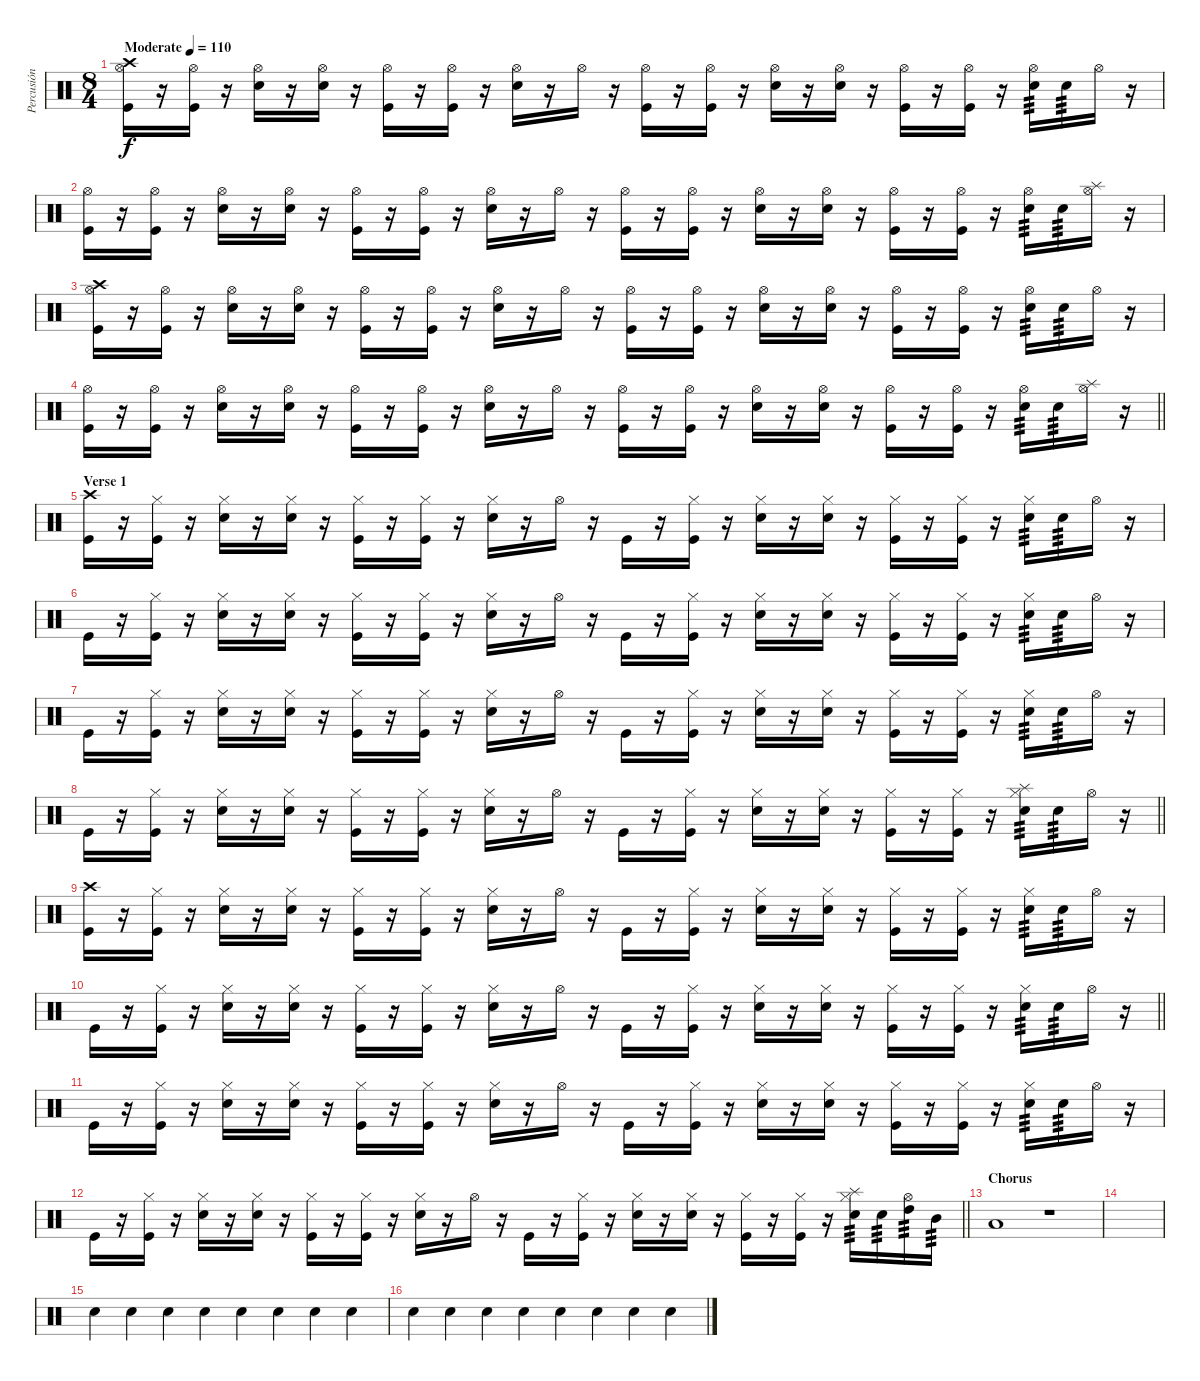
\track ("Percusión" "Percusión") {instrument percussion}
\staff {score}
\articulation defaults
\ts (8 4)
\tempo (110 "Moderate")
\clef neutral
\ks c
("Crash high (hit)" "Hi-Hat (open)" "Kick (hit)").16{dy f} r.16 ("Hi-Hat (open)" "Kick (hit)").16 r.16 ("Hi-Hat (open)" "Electric Snare (hit)").16 r.16 ("Hi-Hat (open)" "Electric Snare (hit)").16 r.16 ("Hi-Hat (open)" "Kick (hit)").16 r.16 ("Hi-Hat (open)" "Kick (hit)").16 r.16 ("Hi-Hat (open)" "Electric Snare (hit)").16 r.16 "Hi-Hat (open)".16 r.16 ("Hi-Hat (open)" "Kick (hit)").16 r.16 ("Hi-Hat (open)" "Kick (hit)").16 r.16 ("Hi-Hat (open)" "Electric Snare (hit)").16 r.16 ("Hi-Hat (open)" "Electric Snare (hit)").16 r.16 ("Hi-Hat (open)" "Kick (hit)").16 r.16 ("Hi-Hat (open)" "Kick (hit)").16 r.16 ("Hi-Hat (open)" "Electric Snare (hit)").16{tp 3} "Electric Snare (hit)".16{tp 3} "Hi-Hat (open)".16 r.16 |
("Hi-Hat (open)" "Kick (hit)").16 r.16 ("Hi-Hat (open)" "Kick (hit)").16 r.16 ("Hi-Hat (open)" "Electric Snare (hit)").16 r.16 ("Hi-Hat (open)" "Electric Snare (hit)").16 r.16 ("Hi-Hat (open)" "Kick (hit)").16 r.16 ("Hi-Hat (open)" "Kick (hit)").16 r.16 ("Hi-Hat (open)" "Electric Snare (hit)").16 r.16 "Hi-Hat (open)".16 r.16 ("Hi-Hat (open)" "Kick (hit)").16 r.16 ("Hi-Hat (open)" "Kick (hit)").16 r.16 ("Hi-Hat (open)" "Electric Snare (hit)").16 r.16 ("Hi-Hat (open)" "Electric Snare (hit)").16 r.16 ("Hi-Hat (open)" "Kick (hit)").16 r.16 ("Hi-Hat (open)" "Kick (hit)").16 r.16 ("Hi-Hat (open)" "Electric Snare (hit)").16{tp 3} "Electric Snare (hit)".16{tp 3} ("Splash (hit)" "Hi-Hat (open)").16 r.16 |
("Crash high (hit)" "Hi-Hat (open)" "Kick (hit)").16 r.16 ("Hi-Hat (open)" "Kick (hit)").16 r.16 ("Hi-Hat (open)" "Electric Snare (hit)").16 r.16 ("Hi-Hat (open)" "Electric Snare (hit)").16 r.16 ("Hi-Hat (open)" "Kick (hit)").16 r.16 ("Hi-Hat (open)" "Kick (hit)").16 r.16 ("Hi-Hat (open)" "Electric Snare (hit)").16 r.16 "Hi-Hat (open)".16 r.16 ("Hi-Hat (open)" "Kick (hit)").16 r.16 ("Hi-Hat (open)" "Kick (hit)").16 r.16 ("Hi-Hat (open)" "Electric Snare (hit)").16 r.16 ("Hi-Hat (open)" "Electric Snare (hit)").16 r.16 ("Hi-Hat (open)" "Kick (hit)").16 r.16 ("Hi-Hat (open)" "Kick (hit)").16 r.16 ("Hi-Hat (open)" "Electric Snare (hit)").16{tp 3} "Electric Snare (hit)".16{tp 3} "Hi-Hat (open)".16 r.16 |
\barLineRight lightlight
("Hi-Hat (open)" "Kick (hit)").16 r.16 ("Hi-Hat (open)" "Kick (hit)").16 r.16 ("Hi-Hat (open)" "Electric Snare (hit)").16 r.16 ("Hi-Hat (open)" "Electric Snare (hit)").16 r.16 ("Hi-Hat (open)" "Kick (hit)").16 r.16 ("Hi-Hat (open)" "Kick (hit)").16 r.16 ("Hi-Hat (open)" "Electric Snare (hit)").16 r.16 "Hi-Hat (open)".16 r.16 ("Hi-Hat (open)" "Kick (hit)").16 r.16 ("Hi-Hat (open)" "Kick (hit)").16 r.16 ("Hi-Hat (open)" "Electric Snare (hit)").16 r.16 ("Hi-Hat (open)" "Electric Snare (hit)").16 r.16 ("Hi-Hat (open)" "Kick (hit)").16 r.16 ("Hi-Hat (open)" "Kick (hit)").16 r.16 ("Hi-Hat (open)" "Electric Snare (hit)").16{tp 3} "Electric Snare (hit)".16{tp 3} ("Splash (hit)" "Hi-Hat (open)").16 r.16 |
\section ("" "Verse 1")
("Crash high (hit)" "Kick (hit)").16 r.16 ("Hi-Hat (closed)" "Kick (hit)").16 r.16 ("Hi-Hat (closed)" "Electric Snare (hit)").16 r.16 ("Hi-Hat (closed)" "Electric Snare (hit)").16 r.16 ("Hi-Hat (closed)" "Kick (hit)").16 r.16 ("Hi-Hat (closed)" "Kick (hit)").16 r.16 ("Hi-Hat (closed)" "Electric Snare (hit)").16 r.16 "Hi-Hat (open)".16 r.16 "Kick (hit)".16 r.16 ("Hi-Hat (closed)" "Kick (hit)").16 r.16 ("Hi-Hat (closed)" "Electric Snare (hit)").16 r.16 ("Hi-Hat (closed)" "Electric Snare (hit)").16 r.16 ("Hi-Hat (closed)" "Kick (hit)").16 r.16 ("Hi-Hat (closed)" "Kick (hit)").16 r.16 ("Hi-Hat (closed)" "Electric Snare (hit)").16{tp 3} "Electric Snare (hit)".16{tp 3} "Hi-Hat (open)".16 r.16 |
"Kick (hit)".16 r.16 ("Hi-Hat (closed)" "Kick (hit)").16 r.16 ("Hi-Hat (closed)" "Electric Snare (hit)").16 r.16 ("Hi-Hat (closed)" "Electric Snare (hit)").16 r.16 ("Hi-Hat (closed)" "Kick (hit)").16 r.16 ("Hi-Hat (closed)" "Kick (hit)").16 r.16 ("Hi-Hat (closed)" "Electric Snare (hit)").16 r.16 "Hi-Hat (open)".16 r.16 "Kick (hit)".16 r.16 ("Hi-Hat (closed)" "Kick (hit)").16 r.16 ("Hi-Hat (closed)" "Electric Snare (hit)").16 r.16 ("Hi-Hat (closed)" "Electric Snare (hit)").16 r.16 ("Hi-Hat (closed)" "Kick (hit)").16 r.16 ("Hi-Hat (closed)" "Kick (hit)").16 r.16 ("Hi-Hat (closed)" "Electric Snare (hit)").16{tp 3} "Electric Snare (hit)".16{tp 3} "Hi-Hat (open)".16 r.16 |
"Kick (hit)".16 r.16 ("Hi-Hat (closed)" "Kick (hit)").16 r.16 ("Hi-Hat (closed)" "Electric Snare (hit)").16 r.16 ("Hi-Hat (closed)" "Electric Snare (hit)").16 r.16 ("Hi-Hat (closed)" "Kick (hit)").16 r.16 ("Hi-Hat (closed)" "Kick (hit)").16 r.16 ("Hi-Hat (closed)" "Electric Snare (hit)").16 r.16 "Hi-Hat (open)".16 r.16 "Kick (hit)".16 r.16 ("Hi-Hat (closed)" "Kick (hit)").16 r.16 ("Hi-Hat (closed)" "Electric Snare (hit)").16 r.16 ("Hi-Hat (closed)" "Electric Snare (hit)").16 r.16 ("Hi-Hat (closed)" "Kick (hit)").16 r.16 ("Hi-Hat (closed)" "Kick (hit)").16 r.16 ("Hi-Hat (closed)" "Electric Snare (hit)").16{tp 3} "Electric Snare (hit)".16{tp 3} "Hi-Hat (open)".16 r.16 |
\barLineRight lightlight "Kick (hit)".16
r.16 ("Hi-Hat (closed)" "Kick (hit)").16 r.16 ("Hi-Hat (closed)" "Electric Snare (hit)").16 r.16 ("Hi-Hat (closed)" "Electric Snare (hit)").16 r.16 ("Hi-Hat (closed)" "Kick (hit)").16 r.16 ("Hi-Hat (closed)" "Kick (hit)").16 r.16 ("Hi-Hat (closed)" "Electric Snare (hit)").16 r.16 "Hi-Hat (open)".16 r.16 "Kick (hit)".16 r.16 ("Hi-Hat (closed)" "Kick (hit)").16 r.16 ("Hi-Hat (closed)" "Electric Snare (hit)").16 r.16 ("Hi-Hat (closed)" "Electric Snare (hit)").16 r.16 ("Hi-Hat (closed)" "Kick (hit)").16 r.16 ("Hi-Hat (closed)" "Kick (hit)").16 r.16 ("Splash (hit)" "Hi-Hat (closed)" "Electric Snare (hit)").16{tp 3} "Electric Snare (hit)".16{tp 3} "Hi-Hat (open)".16 r.16 |
("Crash high (hit)" "Kick (hit)").16 r.16 ("Hi-Hat (closed)" "Kick (hit)").16 r.16 ("Hi-Hat (closed)" "Electric Snare (hit)").16 r.16 ("Hi-Hat (closed)" "Electric Snare (hit)").16 r.16 ("Hi-Hat (closed)" "Kick (hit)").16 r.16 ("Hi-Hat (closed)" "Kick (hit)").16 r.16 ("Hi-Hat (closed)" "Electric Snare (hit)").16 r.16 "Hi-Hat (open)".16 r.16 "Kick (hit)".16 r.16 ("Hi-Hat (closed)" "Kick (hit)").16 r.16 ("Hi-Hat (closed)" "Electric Snare (hit)").16 r.16 ("Hi-Hat (closed)" "Electric Snare (hit)").16 r.16 ("Hi-Hat (closed)" "Kick (hit)").16 r.16 ("Hi-Hat (closed)" "Kick (hit)").16 r.16 ("Hi-Hat (closed)" "Electric Snare (hit)").16{tp 3} "Electric Snare (hit)".16{tp 3} "Hi-Hat (open)".16 r.16 |
\barLineRight lightlight "Kick (hit)".16
r.16 ("Hi-Hat (closed)" "Kick (hit)").16 r.16 ("Hi-Hat (closed)" "Electric Snare (hit)").16 r.16 ("Hi-Hat (closed)" "Electric Snare (hit)").16 r.16 ("Hi-Hat (closed)" "Kick (hit)").16 r.16 ("Hi-Hat (closed)" "Kick (hit)").16 r.16 ("Hi-Hat (closed)" "Electric Snare (hit)").16 r.16 "Hi-Hat (open)".16 r.16 "Kick (hit)".16 r.16 ("Hi-Hat (closed)" "Kick (hit)").16 r.16 ("Hi-Hat (closed)" "Electric Snare (hit)").16 r.16 ("Hi-Hat (closed)" "Electric Snare (hit)").16 r.16 ("Hi-Hat (closed)" "Kick (hit)").16 r.16 ("Hi-Hat (closed)" "Kick (hit)").16 r.16 ("Hi-Hat (closed)" "Electric Snare (hit)").16{tp 3} "Electric Snare (hit)".16{tp 3} "Hi-Hat (open)".16 r.16 |
"Kick (hit)".16 r.16 ("Hi-Hat (closed)" "Kick (hit)").16 r.16 ("Hi-Hat (closed)" "Electric Snare (hit)").16 r.16 ("Hi-Hat (closed)" "Electric Snare (hit)").16 r.16 ("Hi-Hat (closed)" "Kick (hit)").16 r.16 ("Hi-Hat (closed)" "Kick (hit)").16 r.16 ("Hi-Hat (closed)" "Electric Snare (hit)").16 r.16 "Hi-Hat (open)".16 r.16 "Kick (hit)".16 r.16 ("Hi-Hat (closed)" "Kick (hit)").16 r.16 ("Hi-Hat (closed)" "Electric Snare (hit)").16 r.16 ("Hi-Hat (closed)" "Electric Snare (hit)").16 r.16 ("Hi-Hat (closed)" "Kick (hit)").16 r.16 ("Hi-Hat (closed)" "Kick (hit)").16 r.16 ("Hi-Hat (closed)" "Electric Snare (hit)").16{tp 3} "Electric Snare (hit)".16{tp 3} "Hi-Hat (open)".16 r.16 |
\barLineRight lightlight "Kick (hit)".16
r.16 ("Hi-Hat (closed)" "Kick (hit)").16 r.16 ("Hi-Hat (closed)" "Electric Snare (hit)").16 r.16 ("Hi-Hat (closed)" "Electric Snare (hit)").16 r.16 ("Hi-Hat (closed)" "Kick (hit)").16 r.16 ("Hi-Hat (closed)" "Kick (hit)").16 r.16 ("Hi-Hat (closed)" "Electric Snare (hit)").16 r.16 "Hi-Hat (open)".16 r.16 "Kick (hit)".16 r.16 ("Hi-Hat (closed)" "Kick (hit)").16 r.16 ("Hi-Hat (closed)" "Electric Snare (hit)").16 r.16 ("Hi-Hat (closed)" "Electric Snare (hit)").16 r.16 ("Hi-Hat (closed)" "Kick (hit)").16 r.16 ("Hi-Hat (closed)" "Kick (hit)").16 r.16 ("Splash (hit)" "Hi-Hat (closed)" "Electric Snare (hit)").16{tp 3} "Electric Snare (hit)".16{tp 3} ("Hi-Hat (open)" "High Tom (hit)").16{tp 3} "Mid Tom (hit)".16{tp 3} |
\section ("" "Chorus")
"Low Tom (hit)".1 r.1 |
|
"Electric Snare (hit)".4 "Electric Snare (hit)".4 "Electric Snare (hit)".4 "Electric Snare (hit)".4 "Electric Snare (hit)".4 "Electric Snare (hit)".4 "Electric Snare (hit)".4 "Electric Snare (hit)".4 |
"Electric Snare (hit)".4 "Electric Snare (hit)".4 "Electric Snare (hit)".4 "Electric Snare (hit)".4 "Electric Snare (hit)".4 "Electric Snare (hit)".4 "Electric Snare (hit)".4 "Electric Snare (hit)".4
